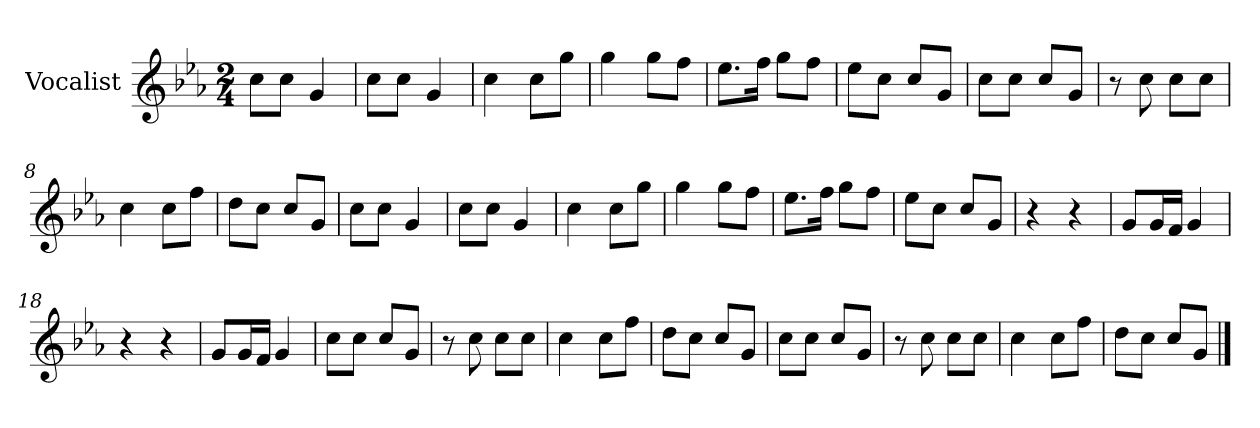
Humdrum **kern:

**kern
*part1
*staff1
*I"Vocalist
*k[b-e-a-]
*E-:
*M2/4
=
8ccL
8ccJ
4g
=1
8ccL
8ccJ
4g
=2
4cc
8ccL
8ggJ
=3
4gg
8ggL
8ffJ
=4
8.ee-L
16ffJk
8ggL
8ffJ
=5
8ee-L
8ccJ
8ccL
8gJ
=6
8ccL
8ccJ
8ccL
8gJ
=7
8r
8cc
8ccL
8ccJ
=8
4cc
8ccL
8ffJ
=9
8ddL
8ccJ
8ccL
8gJ
=10
8ccL
8ccJ
4g
=11
8ccL
8ccJ
4g
=12
4cc
8ccL
8ggJ
=13
4gg
8ggL
8ffJ
=14
8.ee-L
16ffJk
8ggL
8ffJ
=15
8ee-L
8ccJ
8ccL
8gJ
=16
4r
4r
=17
8gL
16gL
16fJJ
4g
=18
4r
4r
=19
8gL
16gL
16fJJ
4g
=20
8ccL
8ccJ
8ccL
8gJ
=21
8r
8cc
8ccL
8ccJ
=22
4cc
8ccL
8ffJ
=23
8ddL
8ccJ
8ccL
8gJ
=24
8ccL
8ccJ
8ccL
8gJ
=25
8r
8cc
8ccL
8ccJ
=26
4cc
8ccL
8ffJ
=27
8ddL
8ccJ
8ccL
8gJ
==
*-
